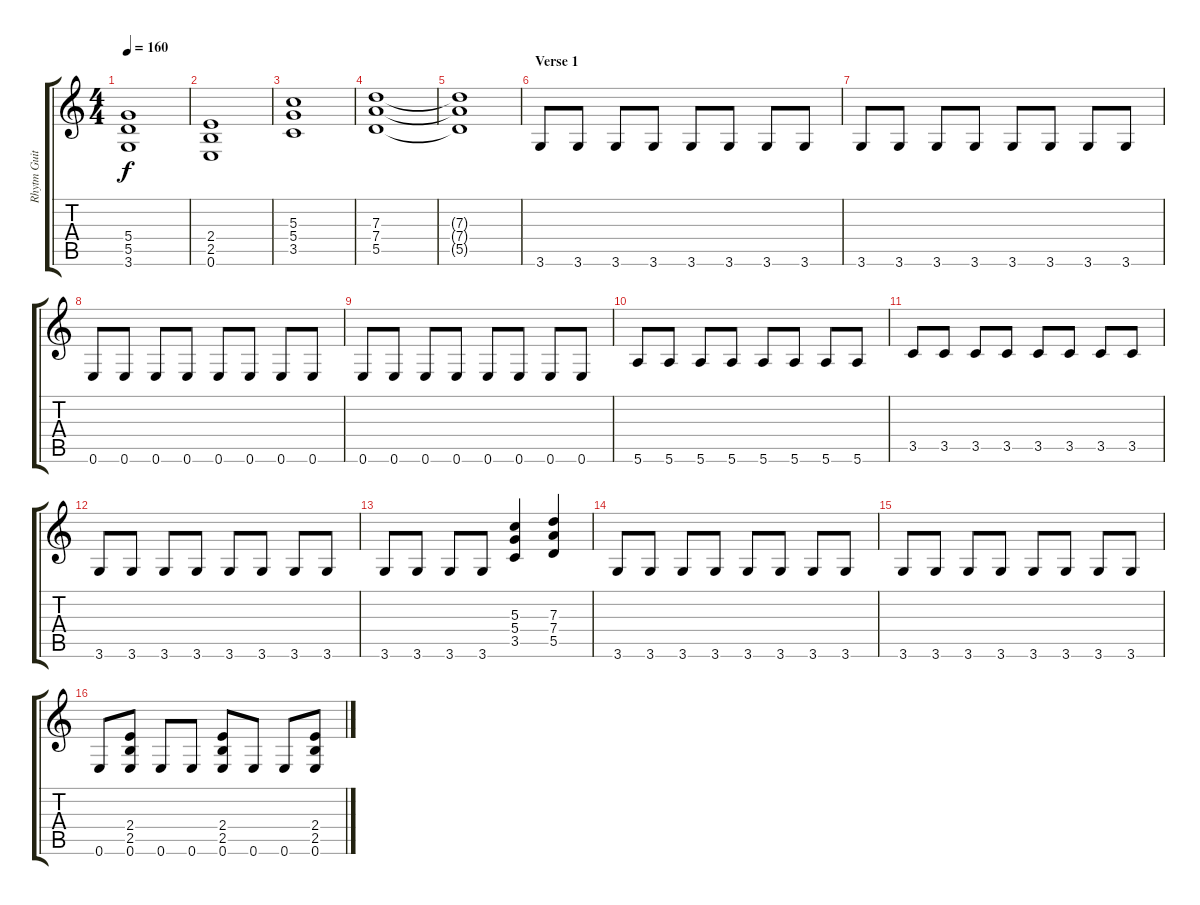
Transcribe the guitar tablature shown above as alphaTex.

\track ("Rhytm Guitar" "Rhytm Guit") {instrument overdrivenguitar}
\staff {score tabs}
\tuning (E4 B3 G3 D3 A2 E2) {hide}
\ts (4 4)
\tempo 160
\clef g2
\ks c
(5.4 5.5 3.6).1{dy f instrument overdrivenguitar} |
(2.4 2.5 0.6).1 |
(5.3 5.4 3.5).1 |
(7.3 7.4 5.5).1 |
(7.3{t} 7.4{t} 5.5{t}).1 |
\section ("" "Verse 1")
3.6.8 3.6.8 3.6.8 3.6.8 3.6.8 3.6.8 3.6.8 3.6.8 |
3.6.8 3.6.8 3.6.8 3.6.8 3.6.8 3.6.8 3.6.8 3.6.8 |
0.6.8 0.6.8 0.6.8 0.6.8 0.6.8 0.6.8 0.6.8 0.6.8 |
0.6.8 0.6.8 0.6.8 0.6.8 0.6.8 0.6.8 0.6.8 0.6.8 |
5.6.8 5.6.8 5.6.8 5.6.8 5.6.8 5.6.8 5.6.8 5.6.8 |
3.5.8 3.5.8 3.5.8 3.5.8 3.5.8 3.5.8 3.5.8 3.5.8 |
3.6.8 3.6.8 3.6.8 3.6.8 3.6.8 3.6.8 3.6.8 3.6.8 |
3.6.8 3.6.8 3.6.8 3.6.8 (5.3 5.4 3.5).4 (7.3 7.4 5.5).4 |
3.6.8 3.6.8 3.6.8 3.6.8 3.6.8 3.6.8 3.6.8 3.6.8 |
3.6.8 3.6.8 3.6.8 3.6.8 3.6.8 3.6.8 3.6.8 3.6.8 |
0.6.8 (2.4 2.5 0.6).8 0.6.8 0.6.8 (2.4 2.5 0.6).8 0.6.8 0.6.8 (2.4 2.5 0.6).8
